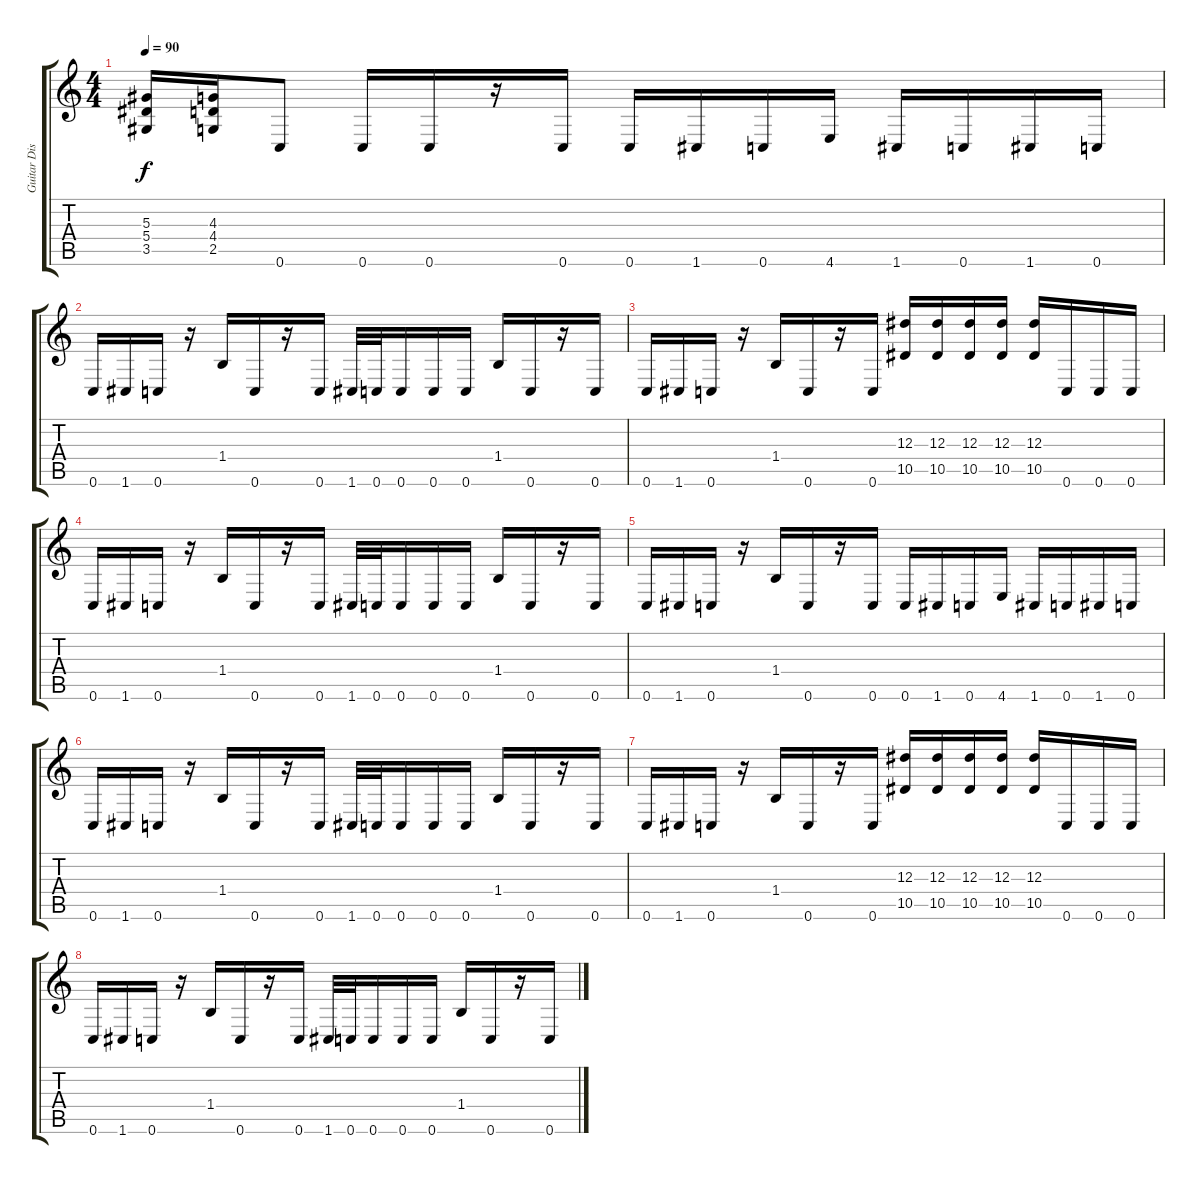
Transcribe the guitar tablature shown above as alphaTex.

\track ("Guitar Dist 1" "Guitar Dis") {instrument overdrivenguitar}
\staff {score tabs}
\tuning (C4 G3 Eb3 Bb2 F2 C2) {hide}
\ts (4 4)
\tempo 90
\clef g2
\ks c
(5.3 5.4 3.5).16{dy f} (4.3 4.4 2.5).16 0.6.8 0.6.16 0.6.16 r.16 0.6.16 0.6.16 1.6.16 0.6.16 4.6.16 1.6.16 0.6.16 1.6.16 0.6.16 |
0.6.16 1.6.16 0.6.16 r.16 1.4.16 0.6.16 r.16 0.6.16 1.6.32 0.6.32 0.6.16 0.6.16 0.6.16 1.4.16 0.6.16 r.16 0.6.16 |
0.6.16 1.6.16 0.6.16 r.16 1.4.16 0.6.16 r.16 0.6.16 (12.3 10.5).16 (12.3 10.5).16 (12.3 10.5).16 (12.3 10.5).16 (12.3 10.5).16 0.6.16 0.6.16 0.6.16 |
0.6.16 1.6.16 0.6.16 r.16 1.4.16 0.6.16 r.16 0.6.16 1.6.32 0.6.32 0.6.16 0.6.16 0.6.16 1.4.16 0.6.16 r.16 0.6.16 |
0.6.16 1.6.16 0.6.16 r.16 1.4.16 0.6.16 r.16 0.6.16 0.6.16 1.6.16 0.6.16 4.6.16 1.6.16 0.6.16 1.6.16 0.6.16 |
0.6.16 1.6.16 0.6.16 r.16 1.4.16 0.6.16 r.16 0.6.16 1.6.32 0.6.32 0.6.16 0.6.16 0.6.16 1.4.16 0.6.16 r.16 0.6.16 |
0.6.16 1.6.16 0.6.16 r.16 1.4.16 0.6.16 r.16 0.6.16 (12.3 10.5).16 (12.3 10.5).16 (12.3 10.5).16 (12.3 10.5).16 (12.3 10.5).16 0.6.16 0.6.16 0.6.16 |
0.6.16 1.6.16 0.6.16 r.16 1.4.16 0.6.16 r.16 0.6.16 1.6.32 0.6.32 0.6.16 0.6.16 0.6.16 1.4.16 0.6.16 r.16 0.6.16
